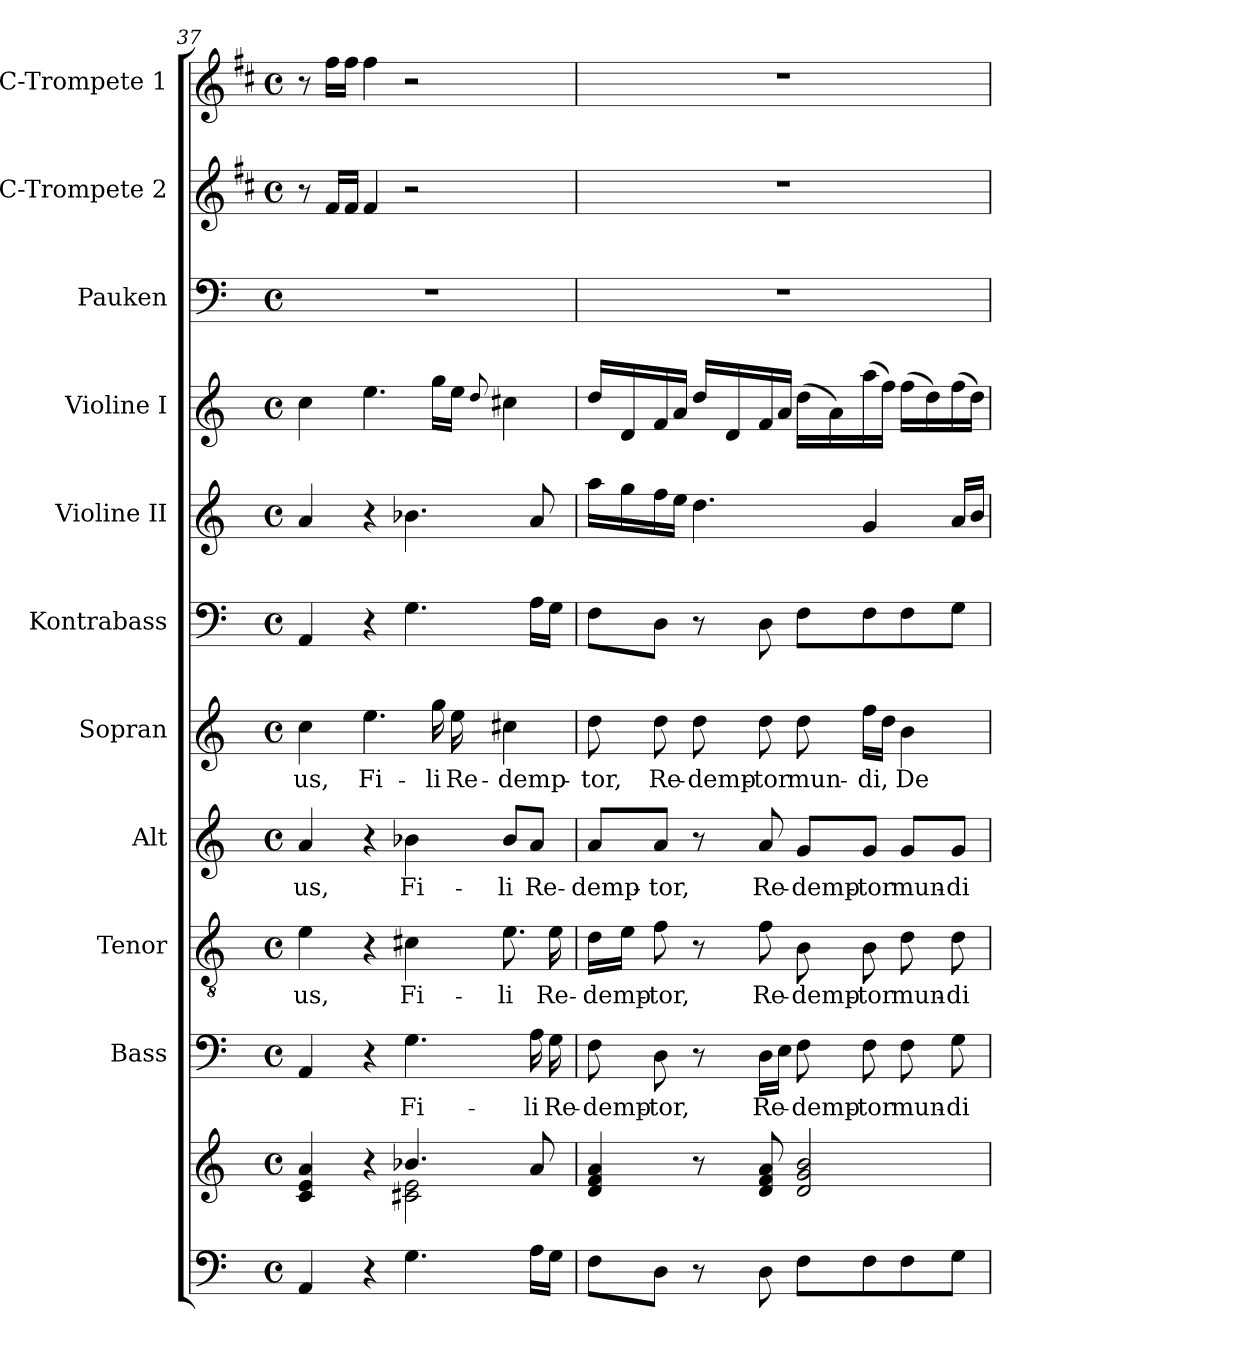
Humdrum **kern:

**kern	**kern	**kern	**text	**kern	**text	**kern	**text	**kern	**text	**kern	**kern	**kern	**kern	**kern	**kern
*part11	*part11	*part10	*part10	*part9	*part9	*part8	*part8	*part7	*part7	*part6	*part5	*part4	*part3	*part2	*part1
*staff12	*staff11	*staff10	*staff10	*staff9	*staff9	*staff8	*staff8	*staff7	*staff7	*staff6	*staff5	*staff4	*staff3	*staff2	*staff1
*	*	*I"Bass	*	*I"Tenor	*	*I"Alt	*	*I"Sopran	*	*I"Kontrabass	*I"Violine II	*I"Violine I	*I"Pauken	*I"C-Trompete 2	*I"C-Trompete 1
*	*	*I'B.	*	*I'T.	*	*I'A.	*	*I'S.	*	*I'Kb.	*I'Vl. II	*I'Vl. I	*I'Pk.	*I'C Trp. 2	*I'C Trp. 1
*clefF4	*clefG2	*clefF4	*	*clefGv2	*	*clefG2	*	*clefG2	*	*clefF4	*clefG2	*clefG2	*clefF4	*clefG2	*clefG2
*	*	*	*	*	*	*	*	*	*	*ITrd7c12	*	*	*	*ITrd1c2	*ITrd1c2
*k[]	*k[]	*k[]	*	*k[]	*	*k[]	*	*k[]	*	*k[]	*k[]	*k[]	*k[]	*k[]	*k[]
*C:	*C:	*C:	*	*C:	*	*C:	*	*C:	*	*C:	*C:	*C:	*C:	*C:	*C:
*M4/4	*M4/4	*M4/4	*	*M4/4	*	*M4/4	*	*M4/4	*	*M4/4	*M4/4	*M4/4	*M4/4	*M4/4	*M4/4
*met(c)	*met(c)	*met(c)	*	*met(c)	*	*met(c)	*	*met(c)	*	*met(c)	*met(c)	*met(c)	*met(c)	*met(c)	*met(c)
=37	=37	=37	=37	=37	=37	=37	=37	=37	=37	=37	=37	=37	=37	=37	=37
*	*^	*	*	*	*	*	*	*	*	*	*	*	*	*	*
!	!	!	!	!	!	!LO:LY:b	!	!LO:LY:b	!	!LO:LY:b	!	!	!	!	!	!
4AA/	4c/ 4e/ 4a/	2ryy	4AA/	.	4e\	-us,	4a/	-us,	4cc\	-us,	4AAA/	4a/	4cc\	1r	8r	8r
.	.	.	.	.	.	.	.	.	.	.	.	.	.	.	16e/LL	16ee\LL
.	.	.	.	.	.	.	.	.	.	.	.	.	.	.	16e/JJ	16ee\JJ
!	!	!	!	!LO:LY:b	!	!	!	!	!	!LO:LY:b	!	!	!	!	!	!
4r	4r	.	4r	-us,	4r	.	4r	.	4.ee\	Fi-	4r	4r	4.ee\	.	4e/	4ee\
!	!	!	!	!LO:LY:b	!	!LO:LY:b	!	!LO:LY:b	!	!	!	!	!	!	!	!
4.G\	4.b-X/	2c#X\ 2e\	4.G\	Fi-	4c#X\	Fi-	4b-X\	Fi-	.	.	4.GG\	4.b-X\	.	.	2r	2r
!	!	!	!	!	!	!	!	!	!	!LO:LY:b	!	!	!	!	!	!
.	.	.	.	.	.	.	.	.	16gg\	-li	.	.	16gg\LL	.	.	.
!	!	!	!	!	!	!	!	!	!	!LO:LY:b	!	!	!	!	!	!
.	.	.	.	.	.	.	.	.	16ee\	Re-	.	.	16ee\JJ	.	.	.
.	.	.	.	.	.	.	.	.	.	.	.	.	8qqdd/	.	.	.
!	!	!	!	!	!	!LO:LY:b	!	!LO:LY:b	!	!LO:LY:b	!	!	!	!	!	!
.	.	.	.	.	8.e\	-li	8b-/L	-li	4cc#X\	-demp-	.	.	4cc#X\	.	.	.
!	!	!	!	!LO:LY:b	!	!	!	!LO:LY:b	!	!	!	!	!	!	!	!
16A\LL	8a/	.	16A\	-li	.	.	8a/J	Re-	.	.	16AA\LL	8a/	.	.	.	.
!	!	!	!	!LO:LY:b	!	!LO:LY:b	!	!	!	!	!	!	!	!	!	!
16G\JJ	.	.	16G\	Re-	16e\	Re-	.	.	.	.	16GG\JJ	.	.	.	.	.
*	*v	*v	*	*	*	*	*	*	*	*	*	*	*	*	*	*
=38	=38	=38	=38	=38	=38	=38	=38	=38	=38	=38	=38	=38	=38	=38	=38
!	!	!	!LO:LY:b	!	!LO:LY:b	!	!LO:LY:b	!	!LO:LY:b	!	!	!	!	!	!
8F\L	4d/ 4f/ 4a/	8F\	-demp-	16d\LL	-demp-	8a/L	-demp-	8dd\	-tor,	8FF\L	16aa\LL	16dd/LL	1r	1r	1r
.	.	.	.	16e\JJ	.	.	.	.	.	.	16gg\	16d/	.	.	.
!	!	!	!LO:LY:b	!	!LO:LY:b	!	!LO:LY:b	!	!LO:LY:b	!	!	!	!	!	!
8D\J	.	8D\	-tor,	8f\	-tor,	8a/J	-tor,	8dd\	Re-	8DD\J	16ff\	16f/	.	.	.
.	.	.	.	.	.	.	.	.	.	.	16ee\JJ	16a/JJ	.	.	.
!	!	!	!	!	!	!	!	!	!LO:LY:b	!	!	!	!	!	!
8r	8r	8r	.	8r	.	8r	.	8dd\	-demp-	8r	4.dd\	16dd/LL	.	.	.
.	.	.	.	.	.	.	.	.	.	.	.	16d/	.	.	.
!	!	!	!LO:LY:b	!	!LO:LY:b	!	!LO:LY:b	!	!LO:LY:b	!	!	!	!	!	!
8D\	8d/ 8f/ 8a/	16D\LL	Re-	8f\	Re-	8a/	Re-	8dd\	-tor	8DD\	.	16f/	.	.	.
.	.	16E\JJ	.	.	.	.	.	.	.	.	.	16a/JJ	.	.	.
!	!	!	!LO:LY:b	!	!LO:LY:b	!	!LO:LY:b	!	!LO:LY:b	!	!	!	!	!	!
8F\L	2d/ 2g/ 2b/	8F\	-demp-	8B\	-demp-	8g/L	-demp-	8dd\	mun-	8FF\L	.	(>16dd\LL	.	.	.
.	.	.	.	.	.	.	.	.	.	.	.	16a\)	.	.	.
!	!	!	!LO:LY:b	!	!LO:LY:b	!	!LO:LY:b	!	!LO:LY:b	!	!	!	!	!	!
8F\	.	8F\	-tor	8B\	-tor	8g/J	-tor	16ff\LL	-di,	8FF\	4g/	(>16aa\	.	.	.
.	.	.	.	.	.	.	.	16dd\JJ	.	.	.	16ff\JJ)	.	.	.
!	!	!	!LO:LY:b	!	!LO:LY:b	!	!LO:LY:b	!	!LO:LY:b	!	!	!	!	!	!
8F\	.	8F\	mun-	8d\	mun-	8g/L	mun-	4b\	De-	8FF\	.	(>16ff\LL	.	.	.
.	.	.	.	.	.	.	.	.	.	.	.	16dd\)	.	.	.
!	!	!	!LO:LY:b	!	!LO:LY:b	!	!LO:LY:b	!	!	!	!	!	!	!	!
8G\J	.	8G\	-di	8d\	-di	8g/J	-di	.	.	8GG\J	16a/LL	(>16ff\	.	.	.
.	.	.	.	.	.	.	.	.	.	.	16b/JJ	16dd\JJ)	.	.	.
=	=	=	=	=	=	=	=	=	=	=	=	=	=	=	=
*-	*-	*-	*-	*-	*-	*-	*-	*-	*-	*-	*-	*-	*-	*-	*-
